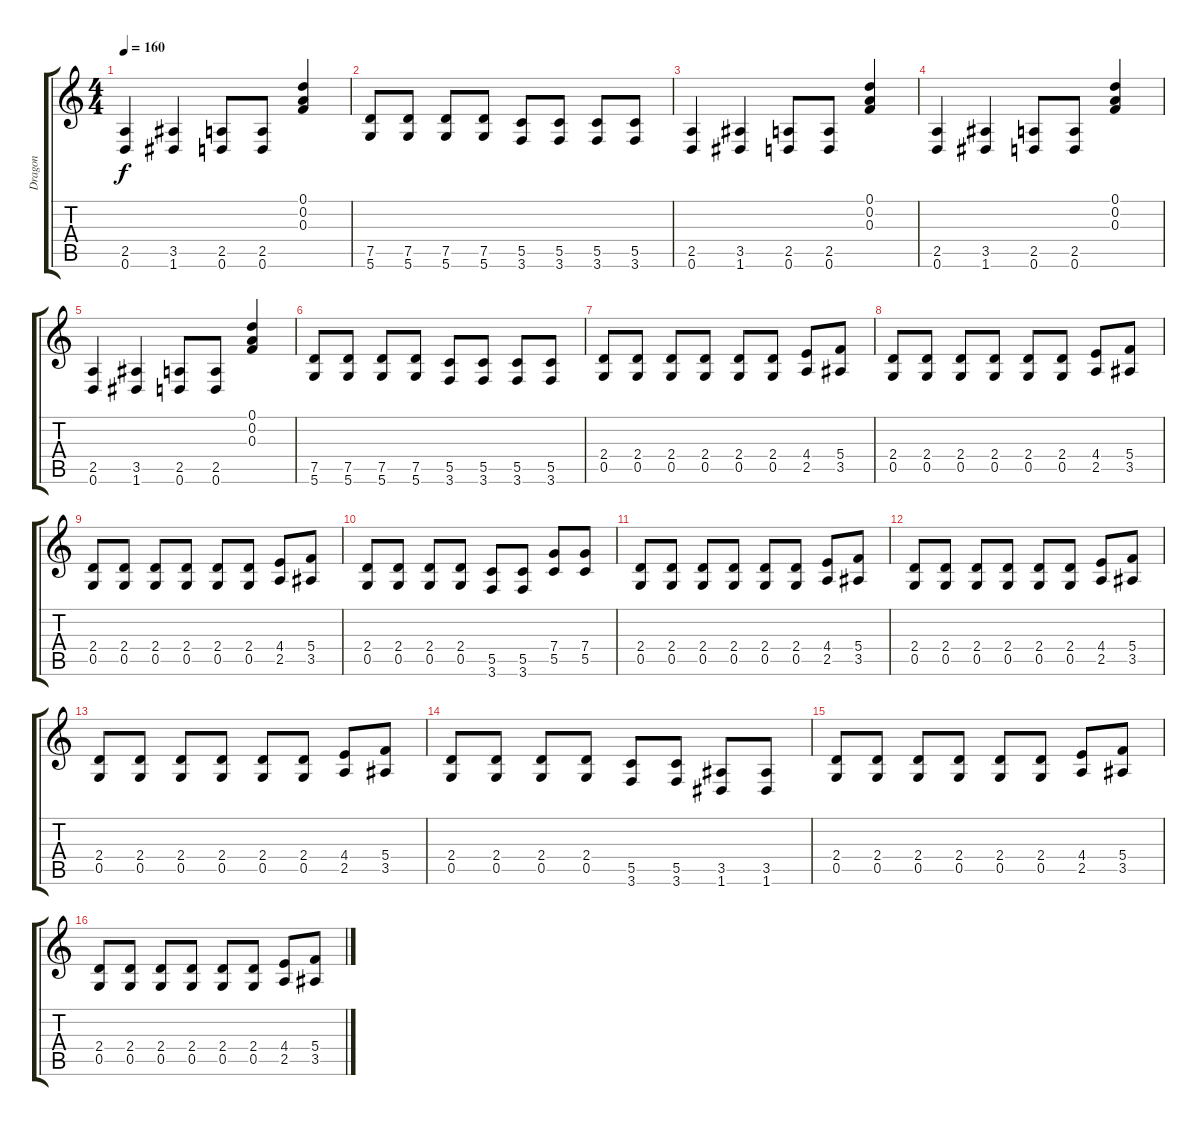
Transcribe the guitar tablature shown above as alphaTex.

\track ("Dragon" "Dragon") {instrument overdrivenguitar}
\staff {score tabs}
\tuning (D4 A3 F3 C3 G2 D2) {hide}
\ts (4 4)
\tempo 160
\clef g2
\ks c
(2.5 0.6).4{dy f} (3.5 1.6).4 (2.5 0.6).8 (2.5 0.6).8 (0.1 0.2 0.3).4 |
(7.5 5.6).8 (7.5 5.6).8 (7.5 5.6).8 (7.5 5.6).8 (5.5 3.6).8 (5.5 3.6).8 (5.5 3.6).8 (5.5 3.6).8 |
(2.5 0.6).4 (3.5 1.6).4 (2.5 0.6).8 (2.5 0.6).8 (0.1 0.2 0.3).4 |
(2.5 0.6).4 (3.5 1.6).4 (2.5 0.6).8 (2.5 0.6).8 (0.1 0.2 0.3).4 |
(2.5 0.6).4 (3.5 1.6).4 (2.5 0.6).8 (2.5 0.6).8 (0.1 0.2 0.3).4 |
(7.5 5.6).8 (7.5 5.6).8 (7.5 5.6).8 (7.5 5.6).8 (5.5 3.6).8 (5.5 3.6).8 (5.5 3.6).8 (5.5 3.6).8 |
(2.4 0.5).8 (2.4 0.5).8 (2.4 0.5).8 (2.4 0.5).8 (2.4 0.5).8 (2.4 0.5).8 (4.4 2.5).8 (5.4 3.5).8 |
(2.4 0.5).8 (2.4 0.5).8 (2.4 0.5).8 (2.4 0.5).8 (2.4 0.5).8 (2.4 0.5).8 (4.4 2.5).8 (5.4 3.5).8 |
(2.4 0.5).8 (2.4 0.5).8 (2.4 0.5).8 (2.4 0.5).8 (2.4 0.5).8 (2.4 0.5).8 (4.4 2.5).8 (5.4 3.5).8 |
(2.4 0.5).8 (2.4 0.5).8 (2.4 0.5).8 (2.4 0.5).8 (5.5 3.6).8 (5.5 3.6).8 (7.4 5.5).8 (7.4 5.5).8 |
(2.4 0.5).8 (2.4 0.5).8 (2.4 0.5).8 (2.4 0.5).8 (2.4 0.5).8 (2.4 0.5).8 (4.4 2.5).8 (5.4 3.5).8 |
(2.4 0.5).8 (2.4 0.5).8 (2.4 0.5).8 (2.4 0.5).8 (2.4 0.5).8 (2.4 0.5).8 (4.4 2.5).8 (5.4 3.5).8 |
(2.4 0.5).8 (2.4 0.5).8 (2.4 0.5).8 (2.4 0.5).8 (2.4 0.5).8 (2.4 0.5).8 (4.4 2.5).8 (5.4 3.5).8 |
(2.4 0.5).8 (2.4 0.5).8 (2.4 0.5).8 (2.4 0.5).8 (5.5 3.6).8 (5.5 3.6).8 (3.5 1.6).8 (3.5 1.6).8 |
(2.4 0.5).8 (2.4 0.5).8 (2.4 0.5).8 (2.4 0.5).8 (2.4 0.5).8 (2.4 0.5).8 (4.4 2.5).8 (5.4 3.5).8 |
(2.4 0.5).8 (2.4 0.5).8 (2.4 0.5).8 (2.4 0.5).8 (2.4 0.5).8 (2.4 0.5).8 (4.4 2.5).8 (5.4 3.5).8
